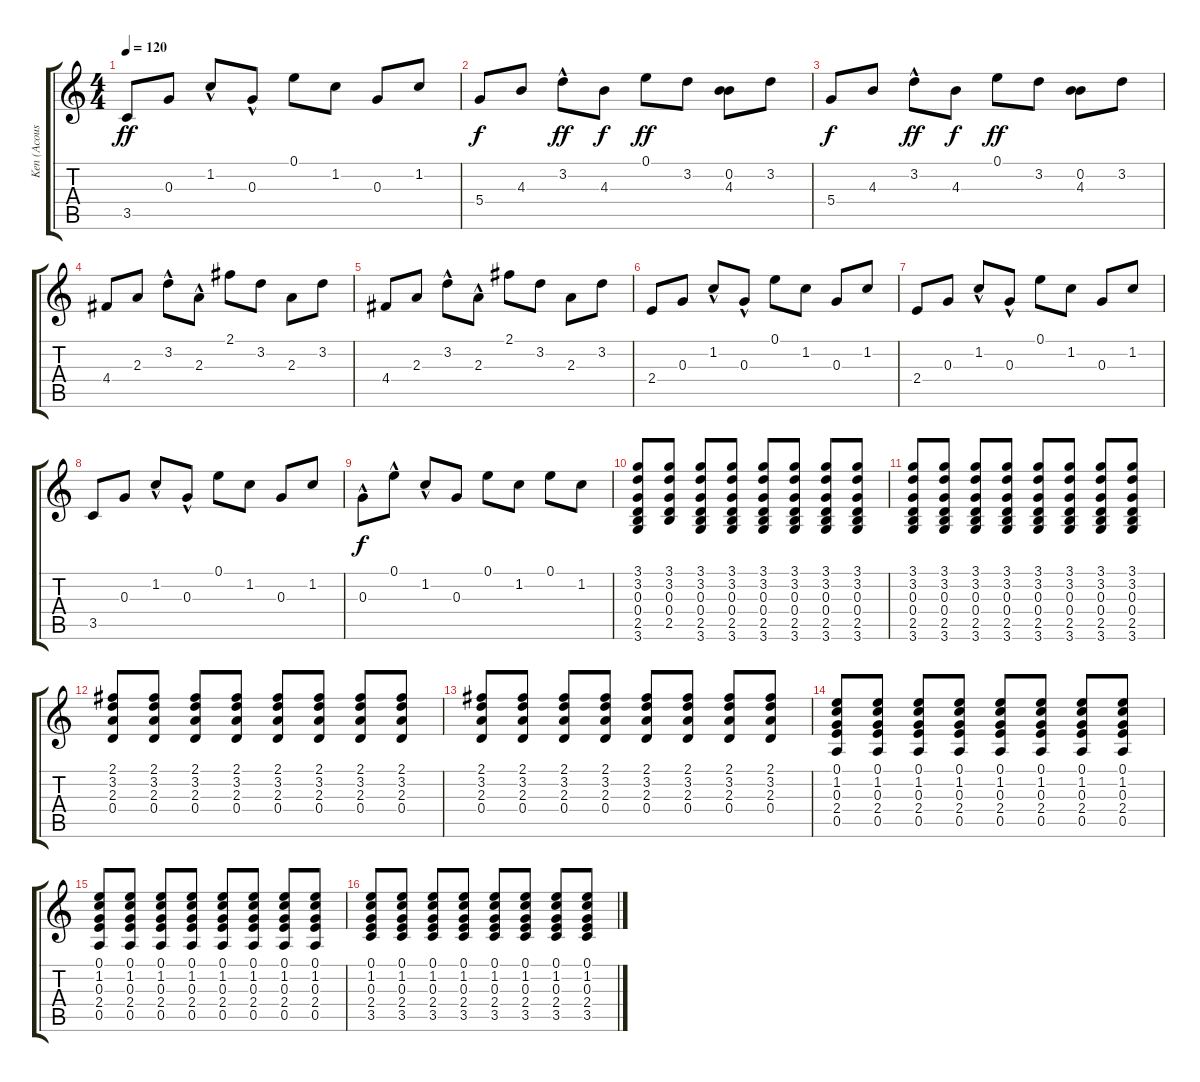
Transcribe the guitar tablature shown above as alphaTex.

\track ("Ken (Acoustic)" "Ken (Acous") {instrument acousticguitarsteel}
\staff {score tabs}
\tuning (E4 B3 G3 D3 A2 E2) {hide}
\ts (4 4)
\tempo 120
\clef g2
\ks c
3.5.8{dy ff} 0.3.8 1.2{hac}.8 0.3{hac}.8 0.1.8 1.2.8 0.3.8 1.2.8 |
5.4.8{dy f} 4.3.8 3.2{hac}.8{dy ff} 4.3.8{dy f} 0.1.8{dy ff} 3.2.8 (0.2 4.3).8 3.2.8 |
5.4.8{dy f} 4.3.8 3.2{hac}.8{dy ff} 4.3.8{dy f} 0.1.8{dy ff} 3.2.8 (0.2 4.3).8 3.2.8 |
4.4.8 2.3.8 3.2{hac}.8 2.3{hac}.8 2.1.8 3.2.8 2.3.8 3.2.8 |
4.4.8 2.3.8 3.2{hac}.8 2.3{hac}.8 2.1.8 3.2.8 2.3.8 3.2.8 |
2.4.8 0.3.8 1.2{hac}.8 0.3{hac}.8 0.1.8 1.2.8 0.3.8 1.2.8 |
2.4.8 0.3.8 1.2{hac}.8 0.3{hac}.8 0.1.8 1.2.8 0.3.8 1.2.8 |
3.5.8 0.3.8 1.2{hac}.8 0.3{hac}.8 0.1.8 1.2.8 0.3.8 1.2.8 |
0.3{hac}.8{dy f} 0.1{hac}.8 1.2{hac}.8 0.3.8 0.1.8 1.2.8 0.1.8 1.2.8 |
(3.1 3.2 0.3 0.4 2.5 3.6).8 (3.1 3.2 0.3 0.4 2.5).8 (3.1 3.2 0.3 0.4 2.5 3.6).8 (3.1 3.2 0.3 0.4 2.5 3.6).8 (3.1 3.2 0.3 0.4 2.5 3.6).8 (3.1 3.2 0.3 0.4 2.5 3.6).8 (3.1 3.2 0.3 0.4 2.5 3.6).8 (3.1 3.2 0.3 0.4 2.5 3.6).8 |
(3.1 3.2 0.3 0.4 2.5 3.6).8 (3.1 3.2 0.3 0.4 2.5 3.6).8 (3.1 3.2 0.3 0.4 2.5 3.6).8 (3.1 3.2 0.3 0.4 2.5 3.6).8 (3.1 3.2 0.3 0.4 2.5 3.6).8 (3.1 3.2 0.3 0.4 2.5 3.6).8 (3.1 3.2 0.3 0.4 2.5 3.6).8 (3.1 3.2 0.3 0.4 2.5 3.6).8 |
(2.1 3.2 2.3 0.4).8 (2.1 3.2 2.3 0.4).8 (2.1 3.2 2.3 0.4).8 (2.1 3.2 2.3 0.4).8 (2.1 3.2 2.3 0.4).8 (2.1 3.2 2.3 0.4).8 (2.1 3.2 2.3 0.4).8 (2.1 3.2 2.3 0.4).8 |
(2.1 3.2 2.3 0.4).8 (2.1 3.2 2.3 0.4).8 (2.1 3.2 2.3 0.4).8 (2.1 3.2 2.3 0.4).8 (2.1 3.2 2.3 0.4).8 (2.1 3.2 2.3 0.4).8 (2.1 3.2 2.3 0.4).8 (2.1 3.2 2.3 0.4).8 |
(0.1 1.2 0.3 2.4 0.5).8 (0.1 1.2 0.3 2.4 0.5).8 (0.1 1.2 0.3 2.4 0.5).8 (0.1 1.2 0.3 2.4 0.5).8 (0.1 1.2 0.3 2.4 0.5).8 (0.1 1.2 0.3 2.4 0.5).8 (0.1 1.2 0.3 2.4 0.5).8 (0.1 1.2 0.3 2.4 0.5).8 |
(0.1 1.2 0.3 2.4 0.5).8 (0.1 1.2 0.3 2.4 0.5).8 (0.1 1.2 0.3 2.4 0.5).8 (0.1 1.2 0.3 2.4 0.5).8 (0.1 1.2 0.3 2.4 0.5).8 (0.1 1.2 0.3 2.4 0.5).8 (0.1 1.2 0.3 2.4 0.5).8 (0.1 1.2 0.3 2.4 0.5).8 |
(0.1 1.2 0.3 2.4 3.5).8 (0.1 1.2 0.3 2.4 3.5).8 (0.1 1.2 0.3 2.4 3.5).8 (0.1 1.2 0.3 2.4 3.5).8 (0.1 1.2 0.3 2.4 3.5).8 (0.1 1.2 0.3 2.4 3.5).8 (0.1 1.2 0.3 2.4 3.5).8 (0.1 1.2 0.3 2.4 3.5).8
